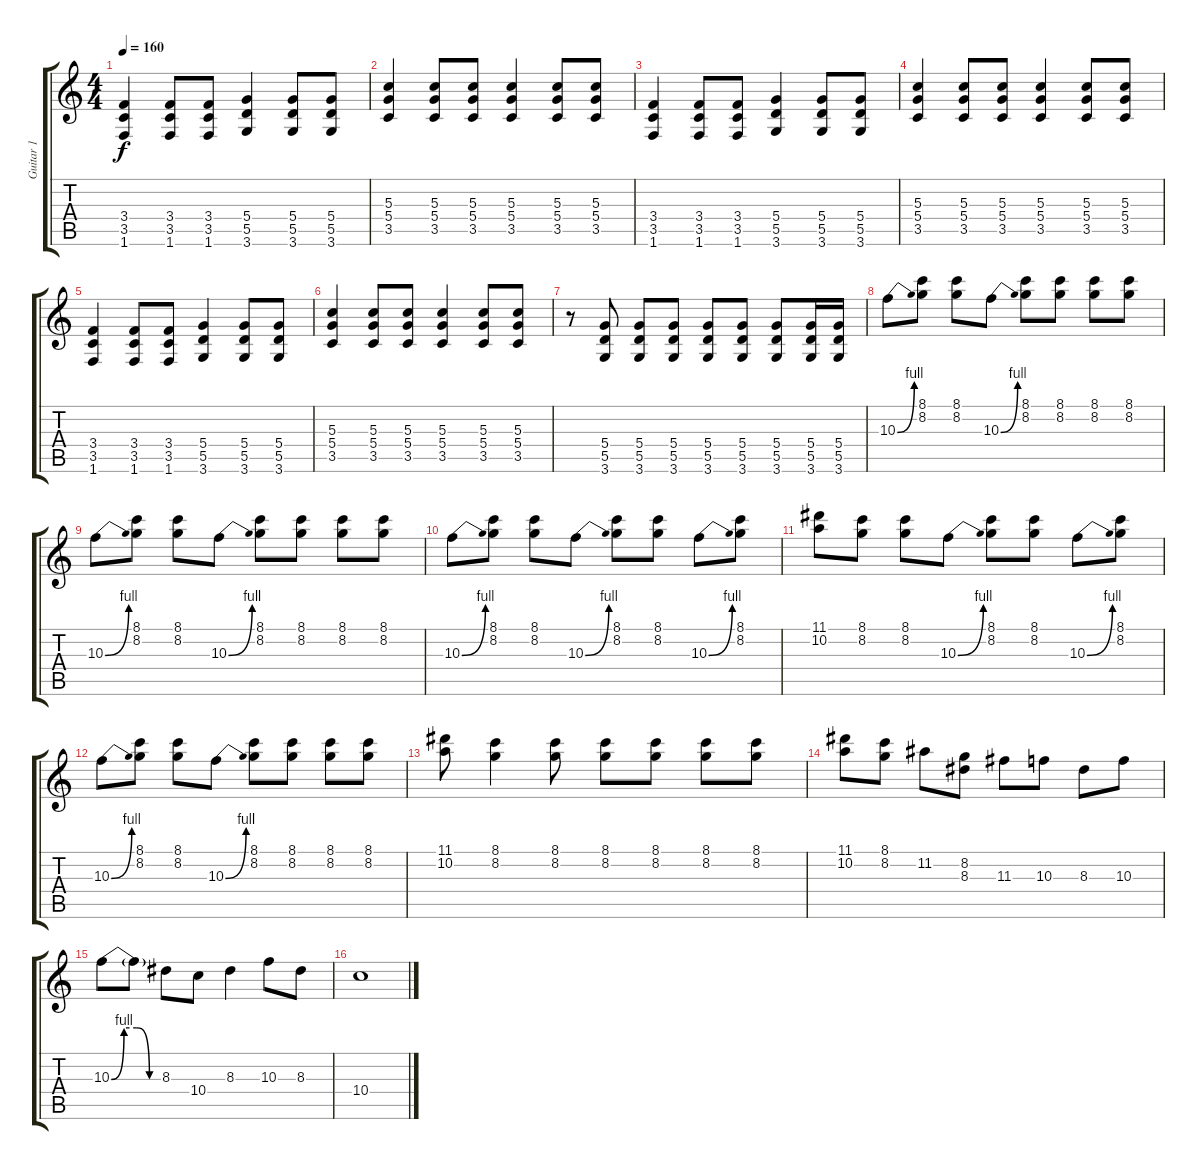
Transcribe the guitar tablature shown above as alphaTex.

\track ("Guitar 1" "Guitar 1") {instrument overdrivenguitar}
\staff {score tabs}
\tuning (E4 B3 G3 D3 A2 E2) {hide}
\ts (4 4)
\tempo 160
\clef g2
\ks c
(3.4 3.5 1.6).4{dy f} (3.4 3.5 1.6).8 (3.4 3.5 1.6).8 (5.4 5.5 3.6).4 (5.4 5.5 3.6).8 (5.4 5.5 3.6).8 |
(5.3 5.4 3.5).4 (5.3 5.4 3.5).8 (5.3 5.4 3.5).8 (5.3 5.4 3.5).4 (5.3 5.4 3.5).8 (5.3 5.4 3.5).8 |
(3.4 3.5 1.6).4 (3.4 3.5 1.6).8 (3.4 3.5 1.6).8 (5.4 5.5 3.6).4 (5.4 5.5 3.6).8 (5.4 5.5 3.6).8 |
(5.3 5.4 3.5).4 (5.3 5.4 3.5).8 (5.3 5.4 3.5).8 (5.3 5.4 3.5).4 (5.3 5.4 3.5).8 (5.3 5.4 3.5).8 |
(3.4 3.5 1.6).4 (3.4 3.5 1.6).8 (3.4 3.5 1.6).8 (5.4 5.5 3.6).4 (5.4 5.5 3.6).8 (5.4 5.5 3.6).8 |
(5.3 5.4 3.5).4 (5.3 5.4 3.5).8 (5.3 5.4 3.5).8 (5.3 5.4 3.5).4 (5.3 5.4 3.5).8 (5.3 5.4 3.5).8 |
r.8 (5.4 5.5 3.6).8 (5.4 5.5 3.6).8 (5.4 5.5 3.6).8 (5.4 5.5 3.6).8 (5.4 5.5 3.6).8 (5.4 5.5 3.6).8 (5.4 5.5 3.6).16 (5.4 5.5 3.6).16 |
10.3{be (bend 0 0 60 4)}.8{volume 16 balance 8} (8.1 8.2).8 (8.1 8.2).8 10.3{be (bend 0 0 60 4)}.8 (8.1 8.2).8 (8.1 8.2).8 (8.1 8.2).8 (8.1 8.2).8 |
10.3{be (bend 0 0 60 4)}.8 (8.1 8.2).8 (8.1 8.2).8 10.3{be (bend 0 0 60 4)}.8 (8.1 8.2).8 (8.1 8.2).8 (8.1 8.2).8 (8.1 8.2).8 |
10.3{be (bend 0 0 60 4)}.8 (8.1 8.2).8 (8.1 8.2).8 10.3{be (bend 0 0 60 4)}.8 (8.1 8.2).8 (8.1 8.2).8 10.3{be (bend 0 0 60 4)}.8 (8.1 8.2).8 |
(11.1 10.2).8 (8.1 8.2).8 (8.1 8.2).8 10.3{be (bend 0 0 60 4)}.8 (8.1 8.2).8 (8.1 8.2).8 10.3{be (bend 0 0 60 4)}.8 (8.1 8.2).8 |
10.3{be (bend 0 0 60 4)}.8 (8.1 8.2).8 (8.1 8.2).8 10.3{be (bend 0 0 60 4)}.8 (8.1 8.2).8 (8.1 8.2).8 (8.1 8.2).8 (8.1 8.2).8 |
(11.1 10.2).8 (8.1 8.2).4 (8.1 8.2).8 (8.1 8.2).8 (8.1 8.2).8 (8.1 8.2).8 (8.1 8.2).8 |
(11.1 10.2).8 (8.1 8.2).8 11.2.8 (8.2 8.3).8 11.3.8 10.3.8 8.3.8 10.3.8 |
10.3{be (custom 0 0 15 4 30 4 45 0 60 0)}.8 10.3{t}.8 8.3.8 10.4.8 8.3.4 10.3.8 8.3.8 |
10.4.1
